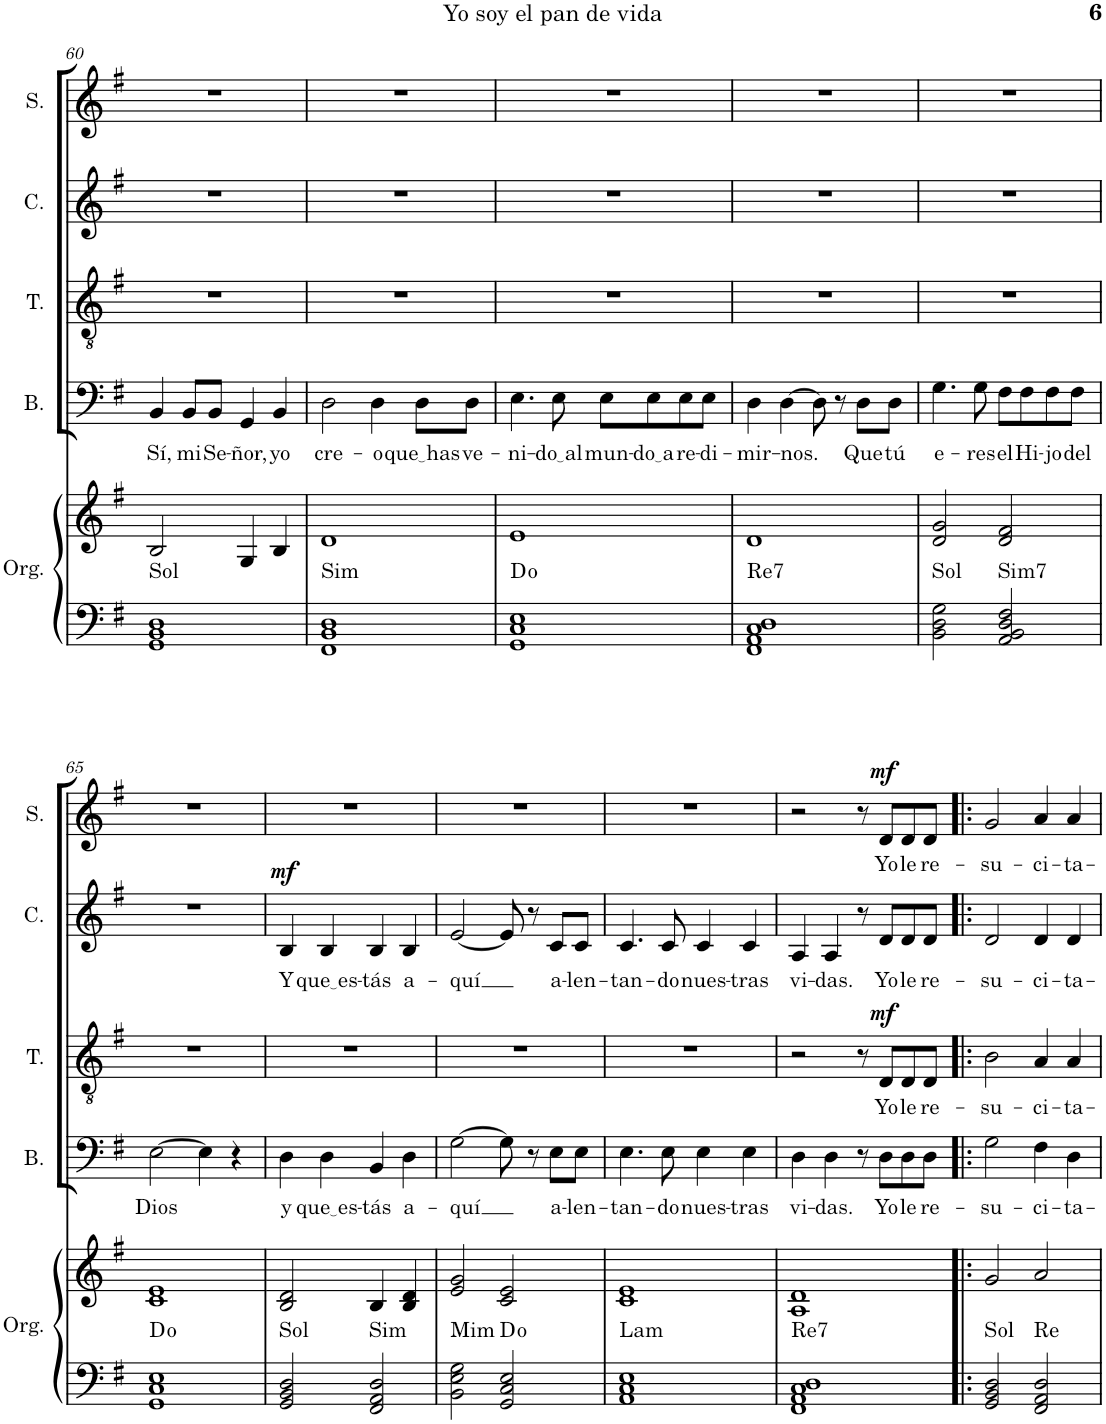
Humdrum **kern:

**kern	**kern	**harte	**kern	**text	**kern	**text	**dynam	**kern	**text	**dynam	**kern	**text	**dynam
*part5	*part5	*part5	*part4	*part4	*part3	*part3	*part3	*part2	*part2	*part2	*part1	*part1	*part1
*staff6	*staff5	*	*staff4	*staff4	*staff3	*staff3	*staff3	*staff2	*staff2	*staff2	*staff1	*staff1	*staff1
*I"Órgano	*	*	*I"Bajo	*	*I"Tenor	*	*	*I"Contralto	*	*	*I"Soprano	*	*
*	*	*	*I'B.	*	*I'T.	*	*	*I'C.	*	*	*I'S.	*	*
!!LO:PB:g=z
*clefF4	*clefG2	*	*clefF4	*	*clefGv2	*	*	*clefG2	*	*	*clefG2	*	*
*k[f#]	*k[f#]	*	*k[f#]	*	*k[f#]	*	*	*k[f#]	*	*	*k[f#]	*	*
*M4/4	*M4/4	*	*M4/4	*	*M4/4	*	*	*M4/4	*	*	*M4/4	*	*
*met(c)	*met(c)	*	*met(c)	*	*met(c)	*	*	*met(c)	*	*	*met(c)	*	*
=60	=60	=60	=60	=60	=60	=60	=60	=60	=60	=60	=60	=60	=60
!	!	!LO:H:kt=Sol	!	!LO:LY:b	!	!	!	!	!	!	!	!	!
1GG 1BB 1D	2B/	N	4BB/	Sí,	1r	.	.	1r	.	.	1r	.	.
!	!	!	!	!LO:LY:b	!	!	!	!	!	!	!	!	!
.	.	.	8BB/L	mi	.	.	.	.	.	.	.	.	.
!	!	!	!	!LO:LY:b	!	!	!	!	!	!	!	!	!
.	.	.	8BB/J	Se-	.	.	.	.	.	.	.	.	.
!	!	!	!	!LO:LY:b	!	!	!	!	!	!	!	!	!
.	4G/	.	4GG/	-ñor,	.	.	.	.	.	.	.	.	.
!	!	!	!	!LO:LY:b	!	!	!	!	!	!	!	!	!
.	4B/	.	4BB/	yo	.	.	.	.	.	.	.	.	.
=61	=61	=61	=61	=61	=61	=61	=61	=61	=61	=61	=61	=61	=61
!	!	!LO:H:kt=Sim	!	!LO:LY:b	!	!	!	!	!	!	!	!	!
1FF# 1BB 1D	1d	N	2D\	cre-	1r	.	.	1r	.	.	1r	.	.
!	!	!	!	!LO:LY:b	!	!	!	!	!	!	!	!	!
.	.	.	4D\	-o	.	.	.	.	.	.	.	.	.
!	!	!	!	!LO:LY:b	!	!	!	!	!	!	!	!	!
.	.	.	8D\L	que has	.	.	.	.	.	.	.	.	.
!	!	!	!	!LO:LY:b	!	!	!	!	!	!	!	!	!
.	.	.	8D\J	ve-	.	.	.	.	.	.	.	.	.
=62	=62	=62	=62	=62	=62	=62	=62	=62	=62	=62	=62	=62	=62
!	!	!	!	!LO:LY:b	!	!	!	!	!	!	!	!	!
1GG 1C 1E	1e	D:dim	4.E\	-ni-	1r	.	.	1r	.	.	1r	.	.
!	!	!	!	!LO:LY:b	!	!	!	!	!	!	!	!	!
.	.	.	8E\	do al	.	.	.	.	.	.	.	.	.
!	!	!	!	!LO:LY:b	!	!	!	!	!	!	!	!	!
.	.	.	8E\L	mun-	.	.	.	.	.	.	.	.	.
!	!	!	!	!LO:LY:b	!	!	!	!	!	!	!	!	!
.	.	.	8E\	do a	.	.	.	.	.	.	.	.	.
!	!	!	!	!LO:LY:b	!	!	!	!	!	!	!	!	!
.	.	.	8E\	re-	.	.	.	.	.	.	.	.	.
!	!	!	!	!LO:LY:b	!	!	!	!	!	!	!	!	!
.	.	.	8E\J	-di-	.	.	.	.	.	.	.	.	.
=63	=63	=63	=63	=63	=63	=63	=63	=63	=63	=63	=63	=63	=63
!	!	!LO:H:kt=Re7	!	!LO:LY:b	!	!	!	!	!	!	!	!	!
1FF# 1AA 1C 1D	1d	N	4D\	-mir-	1r	.	.	1r	.	.	1r	.	.
!	!	!	!	!LO:LY:b	!	!	!	!	!	!	!	!	!
.	.	.	[4D\	-nos.	.	.	.	.	.	.	.	.	.
.	.	.	8D\]	.	.	.	.	.	.	.	.	.	.
.	.	.	8r	.	.	.	.	.	.	.	.	.	.
!	!	!	!	!LO:LY:b	!	!	!	!	!	!	!	!	!
.	.	.	8D\L	Que	.	.	.	.	.	.	.	.	.
!	!	!	!	!LO:LY:b	!	!	!	!	!	!	!	!	!
.	.	.	8D\J	tú	.	.	.	.	.	.	.	.	.
=64	=64	=64	=64	=64	=64	=64	=64	=64	=64	=64	=64	=64	=64
!	!	!LO:H:kt=Sol	!	!LO:LY:b	!	!	!	!	!	!	!	!	!
2BB\ 2D\ 2G\	2d/ 2g/	N	4.G\	e-	1r	.	.	1r	.	.	1r	.	.
!	!	!	!	!LO:LY:b	!	!	!	!	!	!	!	!	!
.	.	.	8G\	-res	.	.	.	.	.	.	.	.	.
!	!	!LO:H:kt=Sim7	!	!LO:LY:b	!	!	!	!	!	!	!	!	!
2AA/ 2BB/ 2D/ 2F#/	2d/ 2f#/	N	8F#\L	el	.	.	.	.	.	.	.	.	.
!	!	!	!	!LO:LY:b	!	!	!	!	!	!	!	!	!
.	.	.	8F#\	Hi-	.	.	.	.	.	.	.	.	.
!	!	!	!	!LO:LY:b	!	!	!	!	!	!	!	!	!
.	.	.	8F#\	-jo	.	.	.	.	.	.	.	.	.
!	!	!	!	!LO:LY:b	!	!	!	!	!	!	!	!	!
.	.	.	8F#\J	del	.	.	.	.	.	.	.	.	.
!!LO:LB:g=z
=65	=65	=65	=65	=65	=65	=65	=65	=65	=65	=65	=65	=65	=65
!	!	!	!	!LO:LY:b	!	!	!	!	!	!	!	!	!
1GG 1C 1E	1c 1e	D:dim	[2E\	Dios	1r	.	.	1r	.	.	1r	.	.
.	.	.	4E\]	.	.	.	.	.	.	.	.	.	.
.	.	.	4r	.	.	.	.	.	.	.	.	.	.
=66	=66	=66	=66	=66	=66	=66	=66	=66	=66	=66	=66	=66	=66
!	!	!LO:H:kt=Sol	!	!LO:LY:b	!	!	!	!	!LO:LY:b	!LO:DY:a	!	!	!
2GG/ 2BB/ 2D/	2B/ 2d/	N	4D\	y	1r	.	.	4B/	Y	mf	1r	.	.
!	!	!	!	!LO:LY:b	!	!	!	!	!LO:LY:b	!	!	!	!
.	.	.	4D\	que es	.	.	.	4B/	que es	.	.	.	.
!	!	!LO:H:kt=Sim	!	!LO:LY:b	!	!	!	!	!LO:LY:b	!	!	!	!
2FF#/ 2AA/ 2D/	4B/	N	4BB/	-tás	.	.	.	4B/	-tás	.	.	.	.
!	!	!	!	!LO:LY:b	!	!	!	!	!LO:LY:b	!	!	!	!
.	4B/ 4d/	.	4D\	a-	.	.	.	4B/	a-	.	.	.	.
=67	=67	=67	=67	=67	=67	=67	=67	=67	=67	=67	=67	=67	=67
!	!	!LO:H:kt=Mim	!	!LO:LY:b	!	!	!	!	!LO:LY:b	!	!	!	!
2BB\ 2E\ 2G\	2e/ 2g/	N	[2G\	-quí	1r	.	.	[2e/	-quí	.	1r	.	.
2GG/ 2C/ 2E/	2c/ 2e/	D:dim	8G\]	.	.	.	.	8e/]	.	.	.	.	.
.	.	.	8r	.	.	.	.	8r	.	.	.	.	.
!	!	!	!	!LO:LY:b	!	!	!	!	!LO:LY:b	!	!	!	!
.	.	.	8E\L	a-	.	.	.	8c/L	a-	.	.	.	.
!	!	!	!	!LO:LY:b	!	!	!	!	!LO:LY:b	!	!	!	!
.	.	.	8E\J	-len-	.	.	.	8c/J	-len-	.	.	.	.
=68	=68	=68	=68	=68	=68	=68	=68	=68	=68	=68	=68	=68	=68
!	!	!LO:H:kt=Lam	!	!LO:LY:b	!	!	!	!	!LO:LY:b	!	!	!	!
1AA 1C 1E	1c 1e	N	4.E\	-tan-	1r	.	.	4.c/	-tan-	.	1r	.	.
!	!	!	!	!LO:LY:b	!	!	!	!	!LO:LY:b	!	!	!	!
.	.	.	8E\	-do	.	.	.	8c/	-do	.	.	.	.
!	!	!	!	!LO:LY:b	!	!	!	!	!LO:LY:b	!	!	!	!
.	.	.	4E\	nues-	.	.	.	4c/	nues-	.	.	.	.
!	!	!	!	!LO:LY:b	!	!	!	!	!LO:LY:b	!	!	!	!
.	.	.	4E\	-tras	.	.	.	4c/	-tras	.	.	.	.
=69	=69	=69	=69	=69	=69	=69	=69	=69	=69	=69	=69	=69	=69
!	!	!LO:H:kt=Re7	!	!LO:LY:b	!	!	!	!	!LO:LY:b	!	!	!	!
1FF# 1AA 1C 1D	1A 1d	N	4D\	vi-	2r	.	.	4A/	vi-	.	2r	.	.
!	!	!	!	!LO:LY:b	!	!	!	!	!LO:LY:b	!	!	!	!
.	.	.	4D\	-das.	.	.	.	4A/	-das.	.	.	.	.
.	.	.	8r	.	8r	.	.	8r	.	.	8r	.	.
!	!	!	!	!LO:LY:b	!	!LO:LY:b	!LO:DY:a	!	!LO:LY:b	!	!	!LO:LY:b	!LO:DY:a
.	.	.	8D\L	Yo	8D/L	Yo	mf	8d/L	Yo	.	8d/L	Yo	mf
!	!	!	!	!LO:LY:b	!	!LO:LY:b	!	!	!LO:LY:b	!	!	!LO:LY:b	!
.	.	.	8D\	le	8D/	le	.	8d/	le	.	8d/	le	.
!	!	!	!	!LO:LY:b	!	!LO:LY:b	!	!	!LO:LY:b	!	!	!LO:LY:b	!
.	.	.	8D\J	re-	8D/J	re-	.	8d/J	re-	.	8d/J	re-	.
=70!|:	=70!|:	=70!|:	=70!|:	=70!|:	=70!|:	=70!|:	=70!|:	=70!|:	=70!|:	=70!|:	=70!|:	=70!|:	=70!|:
!	!	!LO:H:kt=Sol	!	!LO:LY:b	!	!LO:LY:b	!	!	!LO:LY:b	!	!	!LO:LY:b	!
2GG/ 2BB/ 2D/	2g/	N	2G\	-su-	2B\	-su-	.	2d/	-su-	.	2g/	-su-	.
!	!	!LO:H:kt=Re	!	!LO:LY:b	!	!LO:LY:b	!	!	!LO:LY:b	!	!	!LO:LY:b	!
2FF#/ 2AA/ 2D/	2a/	N	4F#\	-ci-	4A/	-ci-	.	4d/	-ci-	.	4a/	-ci-	.
!	!	!	!	!LO:LY:b	!	!LO:LY:b	!	!	!LO:LY:b	!	!	!LO:LY:b	!
.	.	.	4D\	-ta-	4A/	-ta-	.	4d/	-ta-	.	4a/	-ta-	.
=	=	=	=	=	=	=	=	=	=	=	=	=	=
*-	*-	*-	*-	*-	*-	*-	*-	*-	*-	*-	*-	*-	*-
